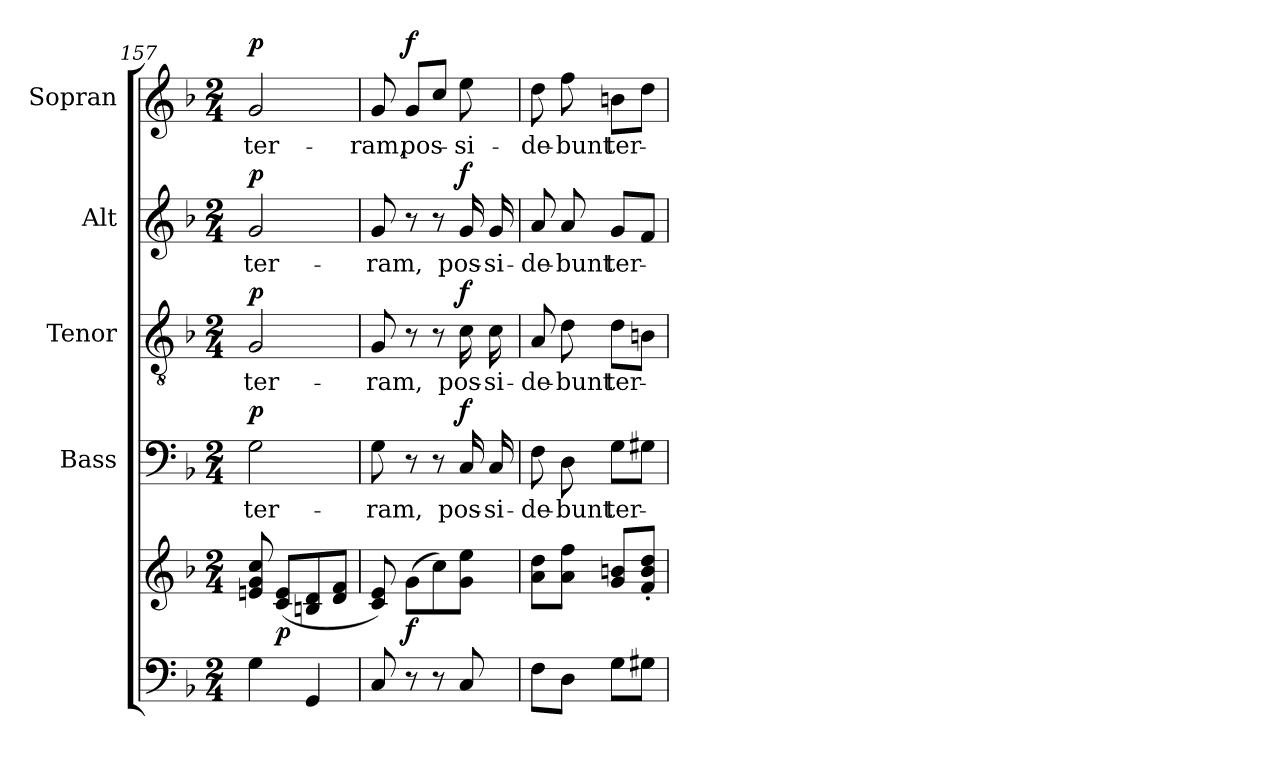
**kern	**kern	**dynam	**kern	**text	**dynam	**kern	**text	**dynam	**kern	**text	**dynam	**kern	**text	**dynam
*part5	*part5	*part5	*part4	*part4	*part4	*part3	*part3	*part3	*part2	*part2	*part2	*part1	*part1	*part1
*staff6	*staff5	*staff5/6	*staff4	*staff4	*staff4	*staff3	*staff3	*staff3	*staff2	*staff2	*staff2	*staff1	*staff1	*staff1
*	*	*	*I"Bass	*	*	*I"Tenor	*	*	*I"Alt	*	*	*I"Sopran	*	*
*	*	*	*I'B.	*	*	*I'T.	*	*	*I'A.	*	*	*I'S.	*	*
*clefF4	*clefG2	*	*clefF4	*	*	*clefGv2	*	*	*clefG2	*	*	*clefG2	*	*
*k[b-]	*k[b-]	*	*k[b-]	*	*	*k[b-]	*	*	*k[b-]	*	*	*k[b-]	*	*
*F:	*F:	*	*F:	*	*	*F:	*	*	*F:	*	*	*F:	*	*
*M2/4	*M2/4	*	*M2/4	*	*	*M2/4	*	*	*M2/4	*	*	*M2/4	*	*
=157	=157	=157	=157	=157	=157	=157	=157	=157	=157	=157	=157	=157	=157	=157
!	!	!	!	!LO:LY:b	!LO:DY:a	!	!LO:LY:b	!LO:DY:a	!	!LO:LY:b	!LO:DY:a	!	!LO:LY:b	!LO:DY:a
4G\	8en/ 8g/ 8cc/	.	2G\	ter-	p	2G/	ter-	p	2g/	ter-	p	2g/	ter-	p
!	!	!LO:DY:b	!	!	!	!	!	!	!	!	!	!	!	!
.	(<8c/ 8e/L	p	.	.	.	.	.	.	.	.	.	.	.	.
4GG/	8Bn/ 8d/	.	.	.	.	.	.	.	.	.	.	.	.	.
.	8d/ 8f/J	.	.	.	.	.	.	.	.	.	.	.	.	.
!!LO:PB:g=z
=158	=158	=158	=158	=158	=158	=158	=158	=158	=158	=158	=158	=158	=158	=158
!	!	!	!	!LO:LY:b	!	!	!LO:LY:b	!	!	!LO:LY:b	!	!	!LO:LY:b	!
8C/	8c/ 8e/)	.	8G\	-ram,	.	8G/	-ram,	.	8g/	-ram,	.	8g/	-ram,	.
!	!	!LO:DY:b	!	!	!	!	!	!	!	!	!	!	!LO:LY:b	!LO:DY:a
8r	(>8g\L	f	8r	.	.	8r	.	.	8r	.	.	8g/L	pos-	f
8r	8cc\)	.	8r	.	.	8r	.	.	8r	.	.	8cc/J	.	.
!	!	!	!	!LO:LY:b	!LO:DY:a	!	!LO:LY:b	!LO:DY:a	!	!LO:LY:b	!LO:DY:a	!	!LO:LY:b	!
8C/	8g\ 8ee\J	.	16C/	pos-	f	16c\	pos-	f	16g/	pos-	f	8ee\	-si-	.
!	!	!	!	!LO:LY:b	!	!	!LO:LY:b	!	!	!LO:LY:b	!	!	!	!
.	.	.	16C/	-si-	.	16c\	-si-	.	16g/	-si-	.	.	.	.
=159	=159	=159	=159	=159	=159	=159	=159	=159	=159	=159	=159	=159	=159	=159
!	!	!	!	!LO:LY:b	!	!	!LO:LY:b	!	!	!LO:LY:b	!	!	!LO:LY:b	!
8F\L	8a\ 8dd\L	.	8F\	-de-	.	8A/	-de-	.	8a/	-de-	.	8dd\	-de-	.
!	!	!	!	!LO:LY:b	!	!	!LO:LY:b	!	!	!LO:LY:b	!	!	!LO:LY:b	!
8D\J	8a\ 8ff\J	.	8D\	-bunt	.	8d\	-bunt	.	8a/	-bunt	.	8ff\	-bunt	.
!	!	!	!	!LO:LY:b	!	!	!LO:LY:b	!	!	!LO:LY:b	!	!	!LO:LY:b	!
8G\L	8g/ 8bn/L	.	8G\L	ter-	.	8d\L	ter-	.	8g/L	ter-	.	8bn\L	ter-	.
8G#X\J	8f/'< 8b/'< 8dd/'<J	.	8G#X\J	.	.	8Bn\J	.	.	8f/J	.	.	8dd\J	.	.
=	=	=	=	=	=	=	=	=	=	=	=	=	=	=
*-	*-	*-	*-	*-	*-	*-	*-	*-	*-	*-	*-	*-	*-	*-
